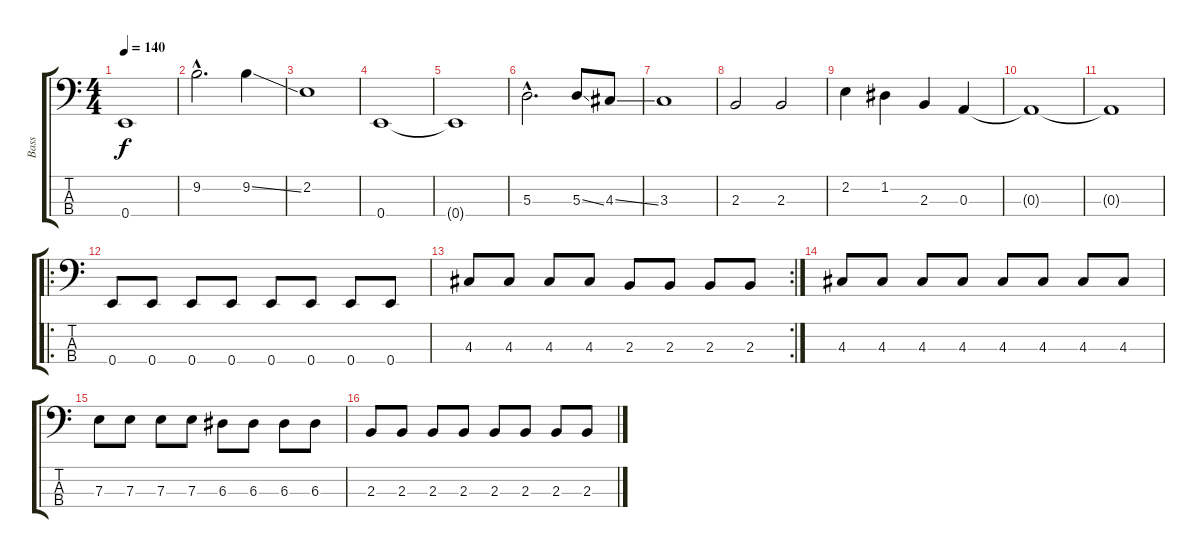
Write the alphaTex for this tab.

\track ("Bass" "Bass") {instrument acousticguitarnylon}
\staff {score tabs}
\tuning (G2 D2 A1 E1) {hide}
\ts (4 4)
\tempo 140
\clef f4
\ks c
0.4{t}.1{dy f} |
9.2{hac}.2{d} 9.2{ss}.4 |
2.2.1 |
0.4.1 |
0.4{t}.1 |
5.3{hac}.2{d} 5.3{ss}.8 4.3{ss}.8 |
3.3.1 |
2.3.2 2.3.2 |
2.2.4 1.2.4 2.3.4 0.3.4 |
0.3{t}.1 |
0.3{t}.1 |
\ro
0.4.8 0.4.8 0.4.8 0.4.8 0.4.8 0.4.8 0.4.8 0.4.8 |
\rc 2
4.3.8 4.3.8 4.3.8 4.3.8 2.3.8 2.3.8 2.3.8 2.3.8 |
4.3.8 4.3.8 4.3.8 4.3.8 4.3.8 4.3.8 4.3.8 4.3.8 |
7.3.8 7.3.8 7.3.8 7.3.8 6.3.8 6.3.8 6.3.8 6.3.8 |
2.3.8 2.3.8 2.3.8 2.3.8 2.3.8 2.3.8 2.3.8 2.3.8
